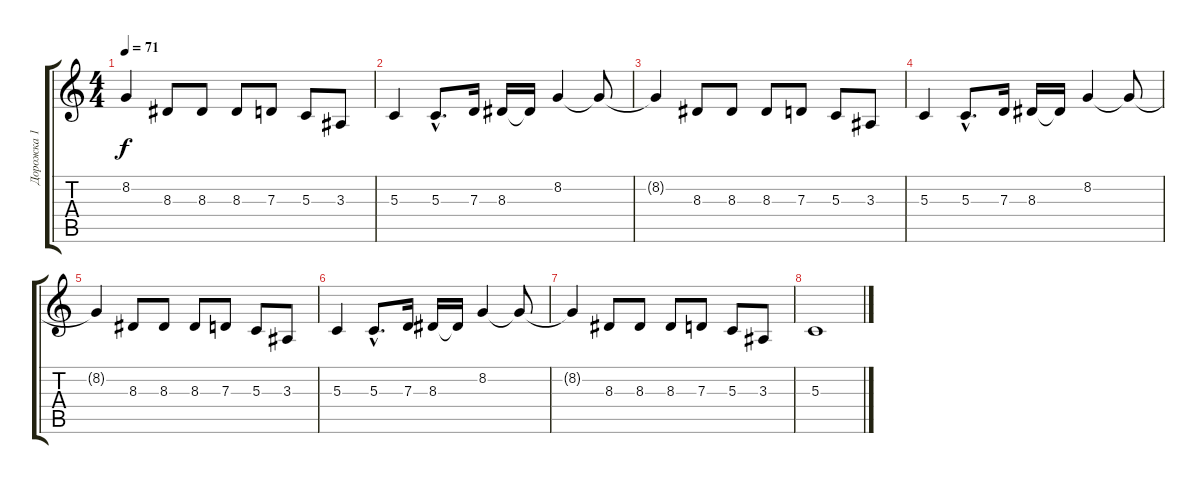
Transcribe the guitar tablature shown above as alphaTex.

\track ("Дорожка 1" "Дорожка 1") {instrument fx5brightness}
\staff {score tabs}
\tuning (E4 B3 G3 D3 A2 E2) {hide}
\ts (4 4)
\tempo 71
\clef g2
\ks c
8.2{t}.4{dy f} 8.3.8 8.3.8 8.3.8 7.3.8 5.3.8 3.3.8 |
5.3.4 5.3{hac}.8{d} 7.3.16 8.3.16 8.3{t}.16 8.2.4 8.2{t}.8 |
8.2{t}.4 8.3.8 8.3.8 8.3.8 7.3.8 5.3.8 3.3.8 |
5.3.4 5.3{hac}.8{d} 7.3.16 8.3.16 8.3{t}.16 8.2.4 8.2{t}.8 |
8.2{t}.4 8.3.8 8.3.8 8.3.8 7.3.8 5.3.8 3.3.8 |
5.3.4 5.3{hac}.8{d} 7.3.16 8.3.16 8.3{t}.16 8.2.4 8.2{t}.8 |
8.2{t}.4 8.3.8 8.3.8 8.3.8 7.3.8 5.3.8 3.3.8 |
5.3.1
